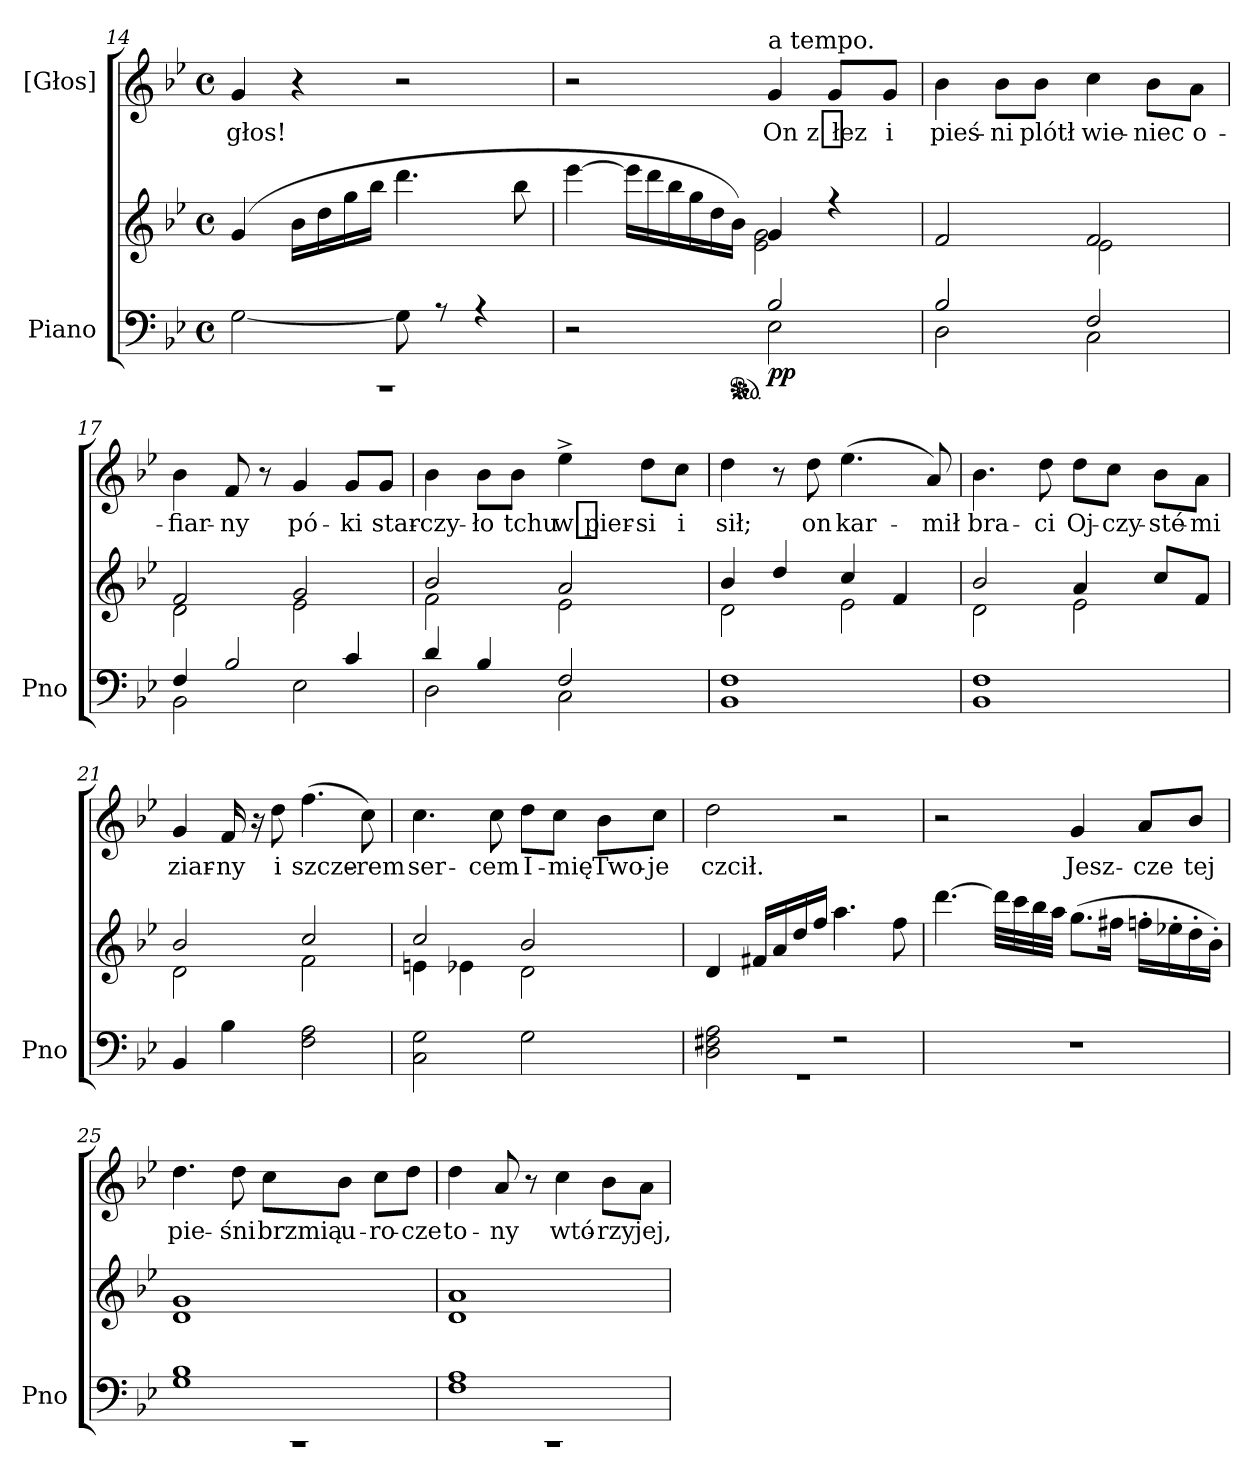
**kern	**kern	**dynam	**kern	**text
*part2	*part2	*part2	*part1	*part1
*staff3	*staff2	*staff2/3	*staff1	*staff1
*I"Piano	*	*	*I"[Głos]	*
*I'Pno	*	*	*	*
*clefF4	*clefG2	*	*clefG2	*
*k[b-e-]	*k[b-e-]	*	*k[b-e-]	*
*M4/4	*M4/4	*	*M4/4	*
*met(c)	*met(c)	*	*met(c)	*
=14	=14	=14	=14	=14
*^	*	*	*	*
1rAAA	[2G\	(4g/	.	4g/	głos!
.	.	16b-\LL	.	4r	.
.	.	16dd\	.	.	.
.	.	16gg\	.	.	.
.	.	16bb-\JJ	.	.	.
.	8G\]	4.ddd\	.	2r	.
.	8rA	.	.	.	.
.	4rA	.	.	.	.
.	.	8bb-\	.	.	.
=15	=15	=15	=15	=15	=15
*	*	*^	*	*	*
2r	2ryy	[4eee-\	2ryy	.	2r	.
*	*	*Xtuplet	*	*	*	*
.	.	24eee-\LL]	.	.	.	.
.	.	24ddd\	.	.	.	.
.	.	24bb-\	.	.	.	.
.	.	24gg\	.	.	.	.
.	.	24dd\	.	.	.	.
*ped	*	*	*	*	*	*
*Xped	*	*	*	*	*	*
.	.	24b-\JJ)	.	.	.	.
!	!	!	!	!	!LO:TX:a:t=a tempo.	!
!	!	!	!	!LO:DY:b=2	!	!
2B-/	2E-\	4g/	2e-\ 2g\	pp	4g/	On
.	.	4r	.	.	8g/L	z łez
.	.	.	.	.	8g/J	i
=16	=16	=16	=16	=16	=16	=16
2B-/	2D\	2f/	2ryy	.	4b-\	pieś-
.	.	.	.	.	8b-\L	-ni
.	.	.	.	.	8b-\J	plótł
2F/	2C\	2f/	2e-\	.	4cc\	wie-
.	.	.	.	.	8b-\L	-niec
.	.	.	.	.	8a\J	o-
=17	=17	=17	=17	=17	=17	=17
4F/	2BB-\	2f/	2d\	.	4b-\	-fiar-
2B-/	.	.	.	.	8f/	-ny
.	.	.	.	.	8r	.
.	2E-\	2g/	2e-\	.	4g/	pó-
4c/	.	.	.	.	8g/L	-ki
.	.	.	.	.	8g/J	star-
=18	=18	=18	=18	=18	=18	=18
4d/	2D\	2b-/	2f\	.	4b-\	-czy-
4B-/	.	.	.	.	8b-\L	-ło
.	.	.	.	.	8b-\J	tchu
2F/	2C\	2a/	2e-\	.	4ee-^\	w pier-
.	.	.	.	.	8dd\L	-si
.	.	.	.	.	8cc\J	i
*v	*v	*	*	*	*	*
=19	=19	=19	=19	=19	=19
1BB- 1F	4b-/	2d\	.	4dd\	sił;
.	4dd/	.	.	8r	.
.	.	.	.	8dd\	on
.	4cc/	2e-\	.	(4.ee-\	kar-
.	4f/	.	.	.	.
.	.	.	.	8a/)	-mił
=20	=20	=20	=20	=20	=20
1BB- 1F	2b-/	2d\	.	4.b-\	bra-
.	.	.	.	8dd\	-ci
.	4a/	2e-\	.	8dd\L	Oj-
.	.	.	.	8cc\J	-czy-
.	8cc/L	.	.	8b-\L	-sté-
.	8f/J	.	.	8a\J	-mi
=21	=21	=21	=21	=21	=21
4BB-/	2b-/	2d\	.	4g/	ziar-
4B-\	.	.	.	16f/	-ny
.	.	.	.	16r	.
.	.	.	.	8dd\	i
2F\ 2A\	2cc/	2f\	.	(4.ff\	szcze-
.	.	.	.	8cc\)	-rem
=22	=22	=22	=22	=22	=22
2C\ 2G\	2cc/	4en\	.	4.cc\	ser-
.	.	4e-X\	.	.	.
.	.	.	.	8cc\	-cem
2G\	2b-/	2d\	.	8dd\L	I-
.	.	.	.	8cc\J	-mię
.	.	.	.	8b-\L	Two-
.	.	.	.	8cc\J	-je
*	*v	*v	*	*	*
=23	=23	=23	=23	=23
*^	*	*	*	*
2D\ 2F#X\ 2A\	1r	4d/	.	2dd\	czcił.
.	.	16f#X/LL	.	.	.
.	.	16a/	.	.	.
.	.	16dd/	.	.	.
.	.	16ff/JJ	.	.	.
2r	.	4.aa\	.	2r	.
.	.	8ff\	.	.	.
*v	*v	*	*	*	*
=24	=24	=24	=24	=24
1r	[4.ddd\	.	2r	.
.	32ddd\LLL]	.	.	.
.	32ccc\	.	.	.
.	32bb-\	.	.	.
.	32aa\JJJ	.	.	.
.	(8.gg\L	.	4g/	Jesz-
.	16ff#X\Jk	.	.	.
.	16ffn'\LL	.	8a/L	-cze
.	16ee-X'\	.	.	.
.	16dd'\	.	8b-/J	tej
.	16b-'\JJ)	.	.	.
=25	=25	=25	=25	=25
*^	*	*	*	*
1rCC	1G 1B-	1d 1g	.	4.dd\	pie-
.	.	.	.	8dd\	-śni
.	.	.	.	8cc\L	brzmią
.	.	.	.	8b-\J	u-
.	.	.	.	8cc\L	-ro-
.	.	.	.	8dd\J	-cze
=26	=26	=26	=26	=26	=26
1rCC	1F 1A	1d 1a	.	4dd\	to-
.	.	.	.	8a/	-ny
.	.	.	.	8r	.
.	.	.	.	4cc\	wtó-
.	.	.	.	8b-\L	-rzy
.	.	.	.	8a\J	jej,
*v	*v	*	*	*	*
=	=	=	=	=
*-	*-	*-	*-	*-
